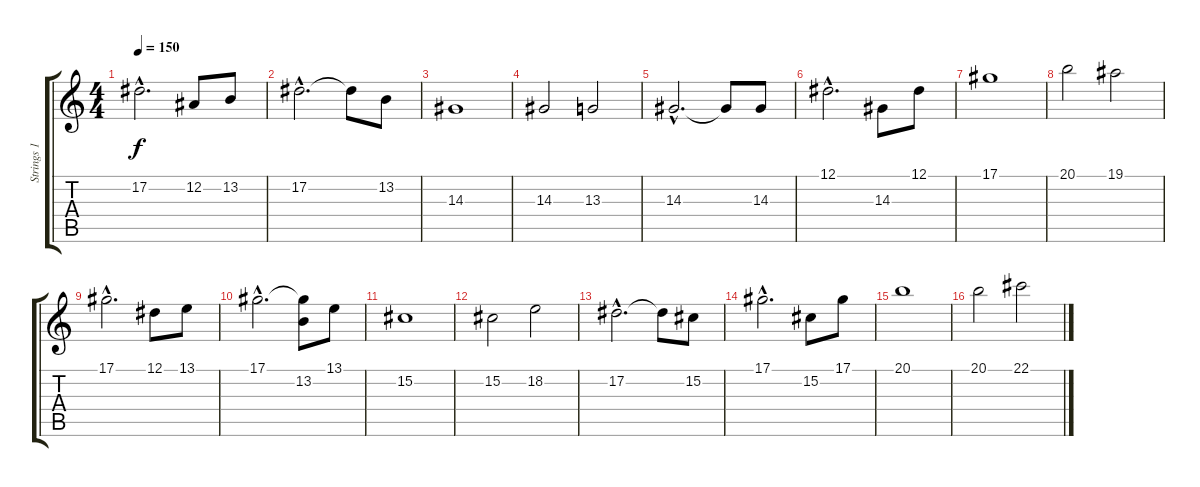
\track ("Strings 1" "Strings 1") {instrument stringensemble1}
\staff {score tabs}
\tuning (Eb4 Bb3 Gb3 Db3 Ab2 Eb2) {hide}
\ts (4 4)
\section ("" "")
\tempo 150
\clef g2
\ks c
17.2{hac}.2{d dy f volume 16 instrument stringensemble1} 12.2.8 13.2.8 |
17.2{hac}.2{d} 17.2{t}.8 13.2.8 |
14.3.1 |
14.3.2 13.3.2 |
14.3{hac}.2{d} 14.3{t}.8 14.3.8 |
12.1{hac}.2{d} 14.3.8 12.1.8 |
17.1.1 |
20.1.2 19.1.2 |
17.1{hac}.2{d volume 16 instrument stringensemble1} 12.1.8 13.1.8 |
17.1{hac}.2{d} (17.1{t} 13.2).8 13.1.8 |
15.2.1 |
15.2.2 18.2.2 |
17.2{hac}.2{d} 17.2{t}.8 15.2.8 |
17.1{hac}.2{d} 15.2.8 17.1.8 |
20.1.1 |
20.1.2 22.1.2
